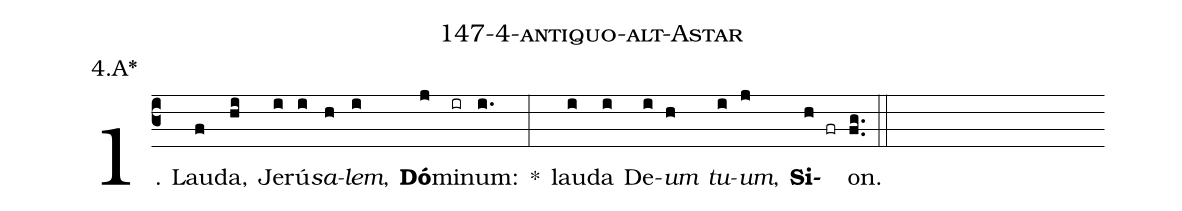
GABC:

name: 147-4-antiquo-alt-Astar;
annotation: 4.A*;
%%
(c3)1. Lau(f)da,(hi) Je(i)rú(i)<i>sa</i>(h)<i>lem</i>,(i) <b>Dó</b>(j)mi(ir)num:(i.) *(:) lau(i)da(i) De(i)<i>um</i>(h) <i>tu</i>(i)<i>um</i>,(j) <b>Si</b>(h fr)on.(fg..) (::)
